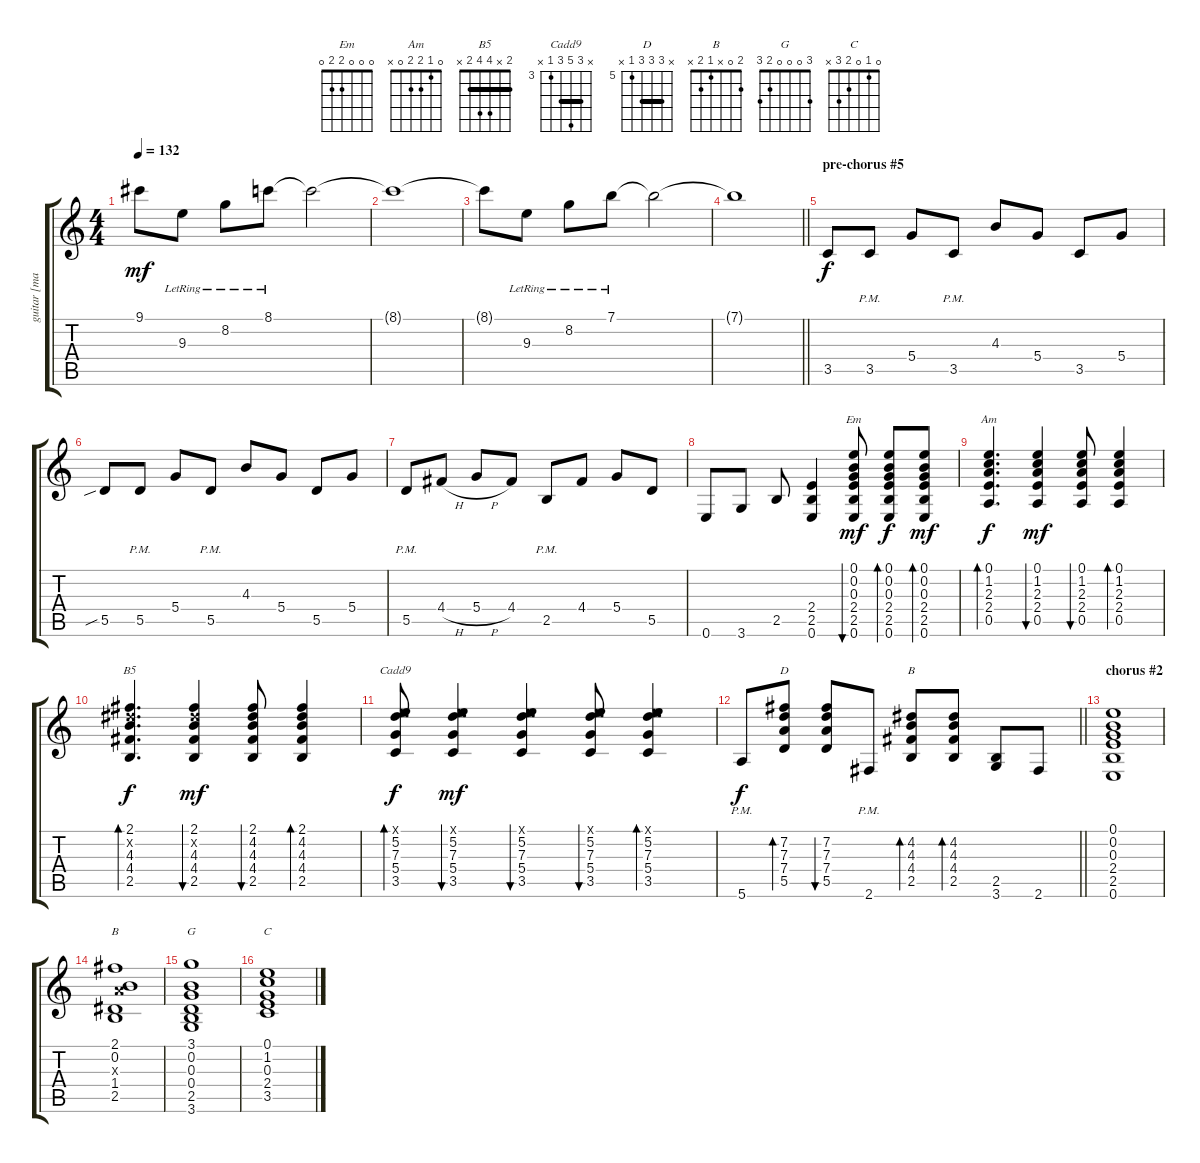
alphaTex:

\track ("guitar [maneki]" "guitar [ma") {instrument distortionguitar}
\staff {score tabs}
\tuning (E4 B3 G3 D3 A2 E2) {hide}
\chord ("Em" 0 0 0 2 2 0)
\chord ("Am" 0 1 2 2 0 x)
\chord ("B5" 2 x 4 4 2 x) {barre 2}
\chord ("Cadd9" x 5 7 5 3 x) {firstfret 3 barre 5}
\chord ("D" x 7 7 7 5 x) {firstfret 5 barre 7}
\chord ("B" x 4 4 4 2 x) {barre 4}
\chord ("B" 2 0 x 1 2 x)
\chord ("G" 3 0 0 0 2 3)
\chord ("C" 0 1 0 2 3 x)
\ts (4 4)
\tempo 132
\clef g2
\ks c
9.1{t}.8{dy mf} 9.3{lr}.8 8.2{lr}.8 8.1{lr}.8 8.1{t}.2 |
8.1{t}.1 |
8.1{t}.8 9.3{lr}.8 8.2{lr}.8 7.1{lr}.8 7.1{t}.2 |
\barLineRight lightlight
7.1{t}.1 |
\section ("" "pre-chorus #5")
3.5.8{dy f instrument distortionguitar} 3.5{pm}.8 5.4.8 3.5{pm}.8 4.3.8 5.4.8 3.5.8 5.4.8 |
5.5{sib}.8 5.5{pm}.8 5.4.8 5.5{pm}.8 4.3.8 5.4.8 5.5.8 5.4.8 |
5.5{pm}.8 4.4{h}.8 5.4{h}.8 4.4.8 2.5{pm}.8 4.4.8 5.4.8 5.5.8 |
0.6.8 3.6.8 2.5.8 (2.4 2.5 0.6).4 (0.1 0.2 0.3 2.4 2.5 0.6).8{bu 60 ch "Em" dy mf} (0.1 0.2 0.3 2.4 2.5 0.6).8{bd 60 dy f} (0.1 0.2 0.3 2.4 2.5 0.6).8{bd 60 dy mf} |
(0.1 1.2 2.3 2.4 0.5).4{d bd 60 ch "Am" dy f} (0.1 1.2 2.3 2.4 0.5).4{bu 60 dy mf} (0.1 1.2 2.3 2.4 0.5).8{bu 60} (0.1 1.2 2.3 2.4 0.5).4{bd 60} |
(2.1 4.2{x} 4.3 4.4 2.5).4{d bd 60 ch "B5" dy f} (2.1 4.2{x} 4.3 4.4 2.5).4{bu 60 dy mf} (2.1 4.2 4.3 4.4 2.5).8{bu 60} (2.1 4.2 4.3 4.4 2.5).4{bd 60} |
(0.1{x} 5.2 7.3 5.4 3.5).8{bd 60 ch "Cadd9" dy f} (0.1{x} 5.2 7.3 5.4 3.5).4{bu 60 dy mf} (0.1{x} 5.2 7.3 5.4 3.5).4{bu 60} (0.1{x} 5.2 7.3 5.4 3.5).8{bu 60} (0.1{x} 5.2 7.3 5.4 3.5).4{bd 60} |
\barLineRight lightlight
5.6{pm}.8{dy f} (7.2 7.3 7.4 5.5).8{bd 60 ch "D"} (7.2 7.3 7.4 5.5).8{bu 60} 2.6{pm}.8 (4.2 4.3 4.4 2.5).8{bd 60 ch "B"} (4.2 4.3 4.4 2.5).8{bd 60} (2.5 3.6).8 2.6.8 |
\section ("" "chorus #2")
(0.1 0.2 0.3 2.4 2.5 0.6).1 |
(2.1 0.2 2.3{x} 1.4 2.5).1{ch "B"} |
(3.1 0.2 0.3 0.4 2.5 3.6).1{ch "G"} |
(0.1 1.2 0.3 2.4 3.5).1{ch "C"}
